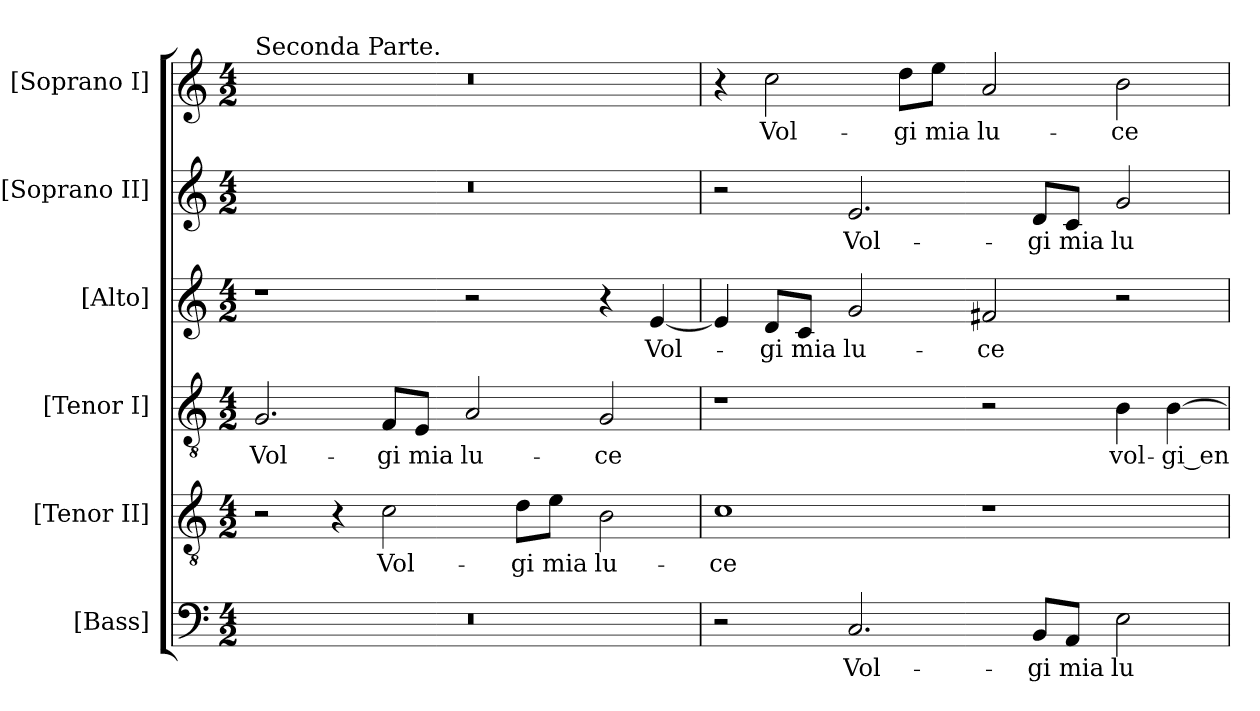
**kern	**text	**kern	**text	**kern	**text	**kern	**text	**kern	**text	**kern	**text
*part6	*part6	*part5	*part5	*part4	*part4	*part3	*part3	*part2	*part2	*part1	*part1
*staff6	*staff6	*staff5	*staff5	*staff4	*staff4	*staff3	*staff3	*staff2	*staff2	*staff1	*staff1
*I"[Bass]	*	*I"[Tenor II]	*	*I"[Tenor I]	*	*I"[Alto]	*	*I"[Soprano II]	*	*I"[Soprano I]	*
*I'B.	*	*I'T.	*	*I'T.	*	*I'A.	*	*I'S.	*	*I'S.	*
!!LO:LB:g=z
*clefF4	*	*clefGv2	*	*clefGv2	*	*clefG2	*	*clefG2	*	*clefG2	*
*	*	*ITrd7c12	*	*ITrd7c12	*	*	*	*	*	*	*
*k[]	*	*k[]	*	*k[]	*	*k[]	*	*k[]	*	*k[]	*
*C:	*	*C:	*	*C:	*	*C:	*	*C:	*	*C:	*
*M4/2	*	*M4/2	*	*M4/2	*	*M4/2	*	*M4/2	*	*M4/2	*
=1	=1	=1	=1	=1	=1	=1	=1	=1	=1	=1	=1
!LO:N:vis=1	!	!	!	!	!	!	!	!	!	!	!
!	!	!	!	!	!	!	!	!	!	!LO:TX:a:t=Seconda Parte.	!
!	!	!	!	!	!LO:LY:b:color=#000000	!	!	!LO:N:vis=1	!	!LO:N:vis=1	!
0r	.	2r	.	2.GGi/	Vol-	1r	.	0r	.	0r	.
.	.	4r	.	.	.	.	.	.	.	.	.
!	!	!	!LO:LY:b:color=#000000	!	!	!	!	!	!	!	!
!	!	!	!	!	!LO:LY:b:color=#000000	!	!	!	!	!	!
.	.	2Ci\	Vol-	8FFi/L	-gi	.	.	.	.	.	.
!	!	!	!	!	!LO:LY:b:color=#000000	!	!	!	!	!	!
.	.	.	.	8EEi/J	mia	.	.	.	.	.	.
!	!	!	!	!	!LO:LY:b:color=#000000	!	!	!	!	!	!
.	.	.	.	2AAi/	lu-	2r	.	.	.	.	.
!	!	!	!LO:LY:b:color=#000000	!	!	!	!	!	!	!	!
.	.	8Di\L	-gi	.	.	.	.	.	.	.	.
!	!	!	!LO:LY:b:color=#000000	!	!	!	!	!	!	!	!
.	.	8Ei\J	mia	.	.	.	.	.	.	.	.
!	!	!	!LO:LY:b:color=#000000	!	!	!	!	!	!	!	!
!	!	!	!	!	!LO:LY:b:color=#000000	!	!	!	!	!	!
.	.	2BBi\	lu-	2GGi/	-ce	4r	.	.	.	.	.
!	!	!	!	!	!	!	!LO:LY:b:color=#000000	!	!	!	!
.	.	.	.	.	.	[4ei/	Vol-	.	.	.	.
=2	=2	=2	=2	=2	=2	=2	=2	=2	=2	=2	=2
!	!	!	!LO:LY:b:color=#000000	!	!	!	!	!	!	!	!
2r	.	1Ci	-ce	1r	.	4ei/]	.	2r	.	4r	.
!	!	!	!	!	!	!	!LO:LY:b:color=#000000	!	!	!	!
!	!	!	!	!	!	!	!	!	!	!	!LO:LY:b:color=#000000
.	.	.	.	.	.	8di/L	-gi	.	.	2cci\	Vol-
!	!	!	!	!	!	!	!LO:LY:b:color=#000000	!	!	!	!
.	.	.	.	.	.	8ci/J	mia	.	.	.	.
!	!LO:LY:b:color=#000000	!	!	!	!	!	!	!	!	!	!
!	!	!	!	!	!	!	!LO:LY:b:color=#000000	!	!	!	!
!	!	!	!	!	!	!	!	!	!LO:LY:b:color=#000000	!	!
2.Ci/	Vol-	.	.	.	.	2gi/	lu-	2.ei/	Vol-	.	.
!	!	!	!	!	!	!	!	!	!	!	!LO:LY:b:color=#000000
.	.	.	.	.	.	.	.	.	.	8ddi\L	-gi
!	!	!	!	!	!	!	!	!	!	!	!LO:LY:b:color=#000000
.	.	.	.	.	.	.	.	.	.	8eei\J	mia
!	!	!	!	!	!	!	!LO:LY:b:color=#000000	!	!	!	!
!	!	!	!	!	!	!	!	!	!	!	!LO:LY:b:color=#000000
.	.	1r	.	2r	.	2f#Xi/	-ce	.	.	2ai/	lu-
!	!LO:LY:b:color=#000000	!	!	!	!	!	!	!	!	!	!
!	!	!	!	!	!	!	!	!	!LO:LY:b:color=#000000	!	!
8BBi/L	-gi	.	.	.	.	.	.	8di/L	-gi	.	.
!	!LO:LY:b:color=#000000	!	!	!	!	!	!	!	!	!	!
!	!	!	!	!	!	!	!	!	!LO:LY:b:color=#000000	!	!
8AAi/J	mia	.	.	.	.	.	.	8ci/J	mia	.	.
!	!LO:LY:b:color=#000000	!	!	!	!	!	!	!	!	!	!
!	!	!	!	!	!LO:LY:b:color=#000000	!	!	!	!	!	!
!	!	!	!	!	!	!	!	!	!LO:LY:b:color=#000000	!	!
!	!	!	!	!	!	!	!	!	!	!	!LO:LY:b:color=#000000
2Ei\	lu-	.	.	4BBi\	vol-	2r	.	2gi/	lu-	2bi\	-ce
!	!	!	!	!	!LO:LY:b:color=#000000	!	!	!	!	!	!
.	.	.	.	[4BBi\	-gi_en-	.	.	.	.	.	.
=	=	=	=	=	=	=	=	=	=	=	=
*-	*-	*-	*-	*-	*-	*-	*-	*-	*-	*-	*-
